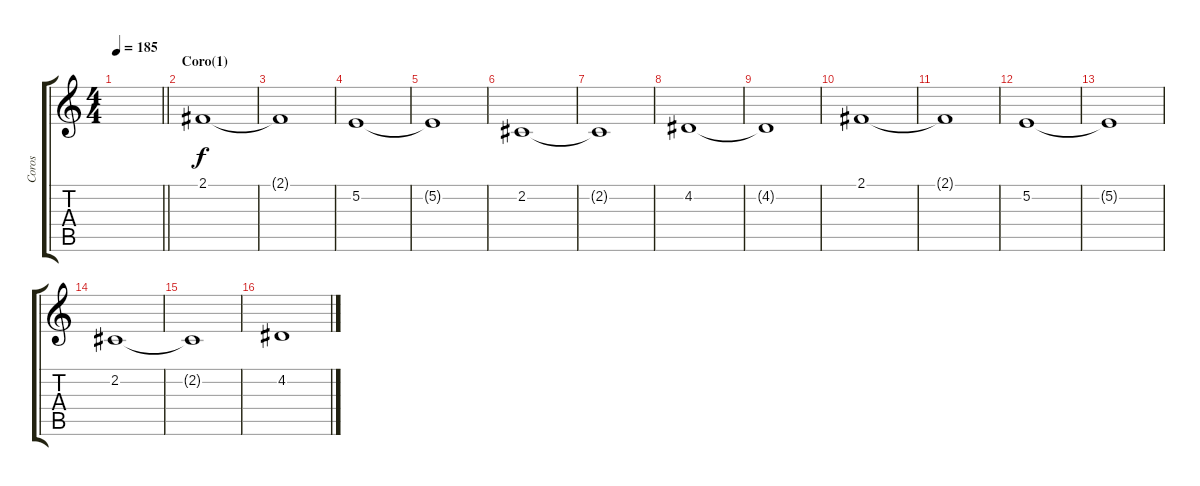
\track ("Coros" "Coros") {instrument stringensemble1}
\staff {score tabs}
\tuning (E4 B3 G3 D3 A2 E2) {hide}
\ts (4 4)
\tempo 185
\clef g2
\barLineRight lightlight
\ks c
|
\section ("" "Coro(1)")
2.1.1 |
2.1{t}.1 |
5.2.1 |
5.2{t}.1 |
2.2.1 |
2.2{t}.1 |
4.2.1 |
4.2{t}.1 |
2.1.1 |
2.1{t}.1 |
5.2.1 |
5.2{t}.1 |
2.2.1 |
2.2{t}.1 |
4.2.1
